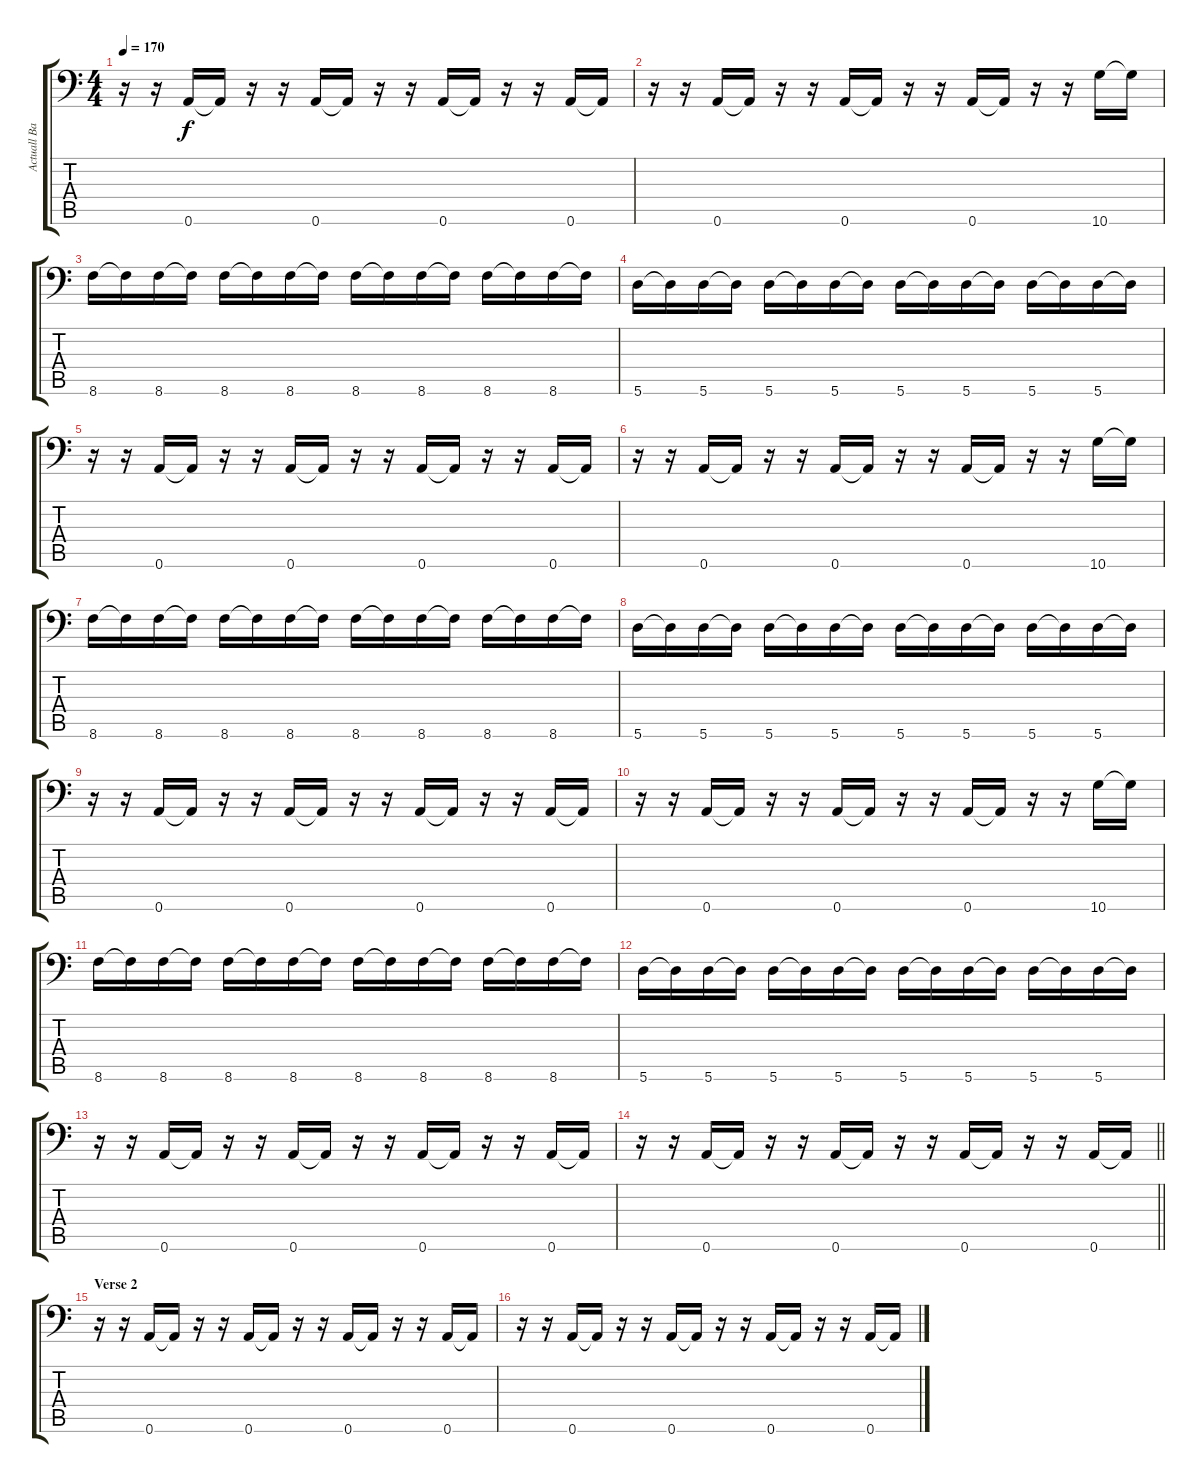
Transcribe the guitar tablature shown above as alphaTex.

\track ("Actuall Bas" "Actuall Ba") {instrument electricbasspick}
\staff {score tabs}
\tuning (B3 Gb3 D3 A2 E2 A1) {hide}
\ts (4 4)
\tempo 170
\clef f4
\ks c
r.16{dy f} r.16 0.6.16 0.6{t}.16 r.16 r.16 0.6.16 0.6{t}.16 r.16 r.16 0.6.16 0.6{t}.16 r.16 r.16 0.6.16 0.6{t}.16 |
r.16 r.16 0.6.16 0.6{t}.16 r.16 r.16 0.6.16 0.6{t}.16 r.16 r.16 0.6.16 0.6{t}.16 r.16 r.16 10.6.16 10.6{t}.16 |
8.6.16 8.6{t}.16 8.6.16 8.6{t}.16 8.6.16 8.6{t}.16 8.6.16 8.6{t}.16 8.6.16 8.6{t}.16 8.6.16 8.6{t}.16 8.6.16 8.6{t}.16 8.6.16 8.6{t}.16 |
5.6.16 5.6{t}.16 5.6.16 5.6{t}.16 5.6.16 5.6{t}.16 5.6.16 5.6{t}.16 5.6.16 5.6{t}.16 5.6.16 5.6{t}.16 5.6.16 5.6{t}.16 5.6.16 5.6{t}.16 |
r.16 r.16 0.6.16 0.6{t}.16 r.16 r.16 0.6.16 0.6{t}.16 r.16 r.16 0.6.16 0.6{t}.16 r.16 r.16 0.6.16 0.6{t}.16 |
r.16 r.16 0.6.16 0.6{t}.16 r.16 r.16 0.6.16 0.6{t}.16 r.16 r.16 0.6.16 0.6{t}.16 r.16 r.16 10.6.16 10.6{t}.16 |
8.6.16 8.6{t}.16 8.6.16 8.6{t}.16 8.6.16 8.6{t}.16 8.6.16 8.6{t}.16 8.6.16 8.6{t}.16 8.6.16 8.6{t}.16 8.6.16 8.6{t}.16 8.6.16 8.6{t}.16 |
5.6.16 5.6{t}.16 5.6.16 5.6{t}.16 5.6.16 5.6{t}.16 5.6.16 5.6{t}.16 5.6.16 5.6{t}.16 5.6.16 5.6{t}.16 5.6.16 5.6{t}.16 5.6.16 5.6{t}.16 |
r.16 r.16 0.6.16 0.6{t}.16 r.16 r.16 0.6.16 0.6{t}.16 r.16 r.16 0.6.16 0.6{t}.16 r.16 r.16 0.6.16 0.6{t}.16 |
r.16 r.16 0.6.16 0.6{t}.16 r.16 r.16 0.6.16 0.6{t}.16 r.16 r.16 0.6.16 0.6{t}.16 r.16 r.16 10.6.16 10.6{t}.16 |
8.6.16 8.6{t}.16 8.6.16 8.6{t}.16 8.6.16 8.6{t}.16 8.6.16 8.6{t}.16 8.6.16 8.6{t}.16 8.6.16 8.6{t}.16 8.6.16 8.6{t}.16 8.6.16 8.6{t}.16 |
5.6.16 5.6{t}.16 5.6.16 5.6{t}.16 5.6.16 5.6{t}.16 5.6.16 5.6{t}.16 5.6.16 5.6{t}.16 5.6.16 5.6{t}.16 5.6.16 5.6{t}.16 5.6.16 5.6{t}.16 |
r.16 r.16 0.6.16 0.6{t}.16 r.16 r.16 0.6.16 0.6{t}.16 r.16 r.16 0.6.16 0.6{t}.16 r.16 r.16 0.6.16 0.6{t}.16 |
\barLineRight lightlight
r.16 r.16 0.6.16 0.6{t}.16 r.16 r.16 0.6.16 0.6{t}.16 r.16 r.16 0.6.16 0.6{t}.16 r.16 r.16 0.6.16 0.6{t}.16 |
\section ("" "Verse 2 ")
r.16 r.16 0.6.16 0.6{t}.16 r.16 r.16 0.6.16 0.6{t}.16 r.16 r.16 0.6.16 0.6{t}.16 r.16 r.16 0.6.16 0.6{t}.16 |
r.16 r.16 0.6.16 0.6{t}.16 r.16 r.16 0.6.16 0.6{t}.16 r.16 r.16 0.6.16 0.6{t}.16 r.16 r.16 0.6.16 0.6{t}.16
